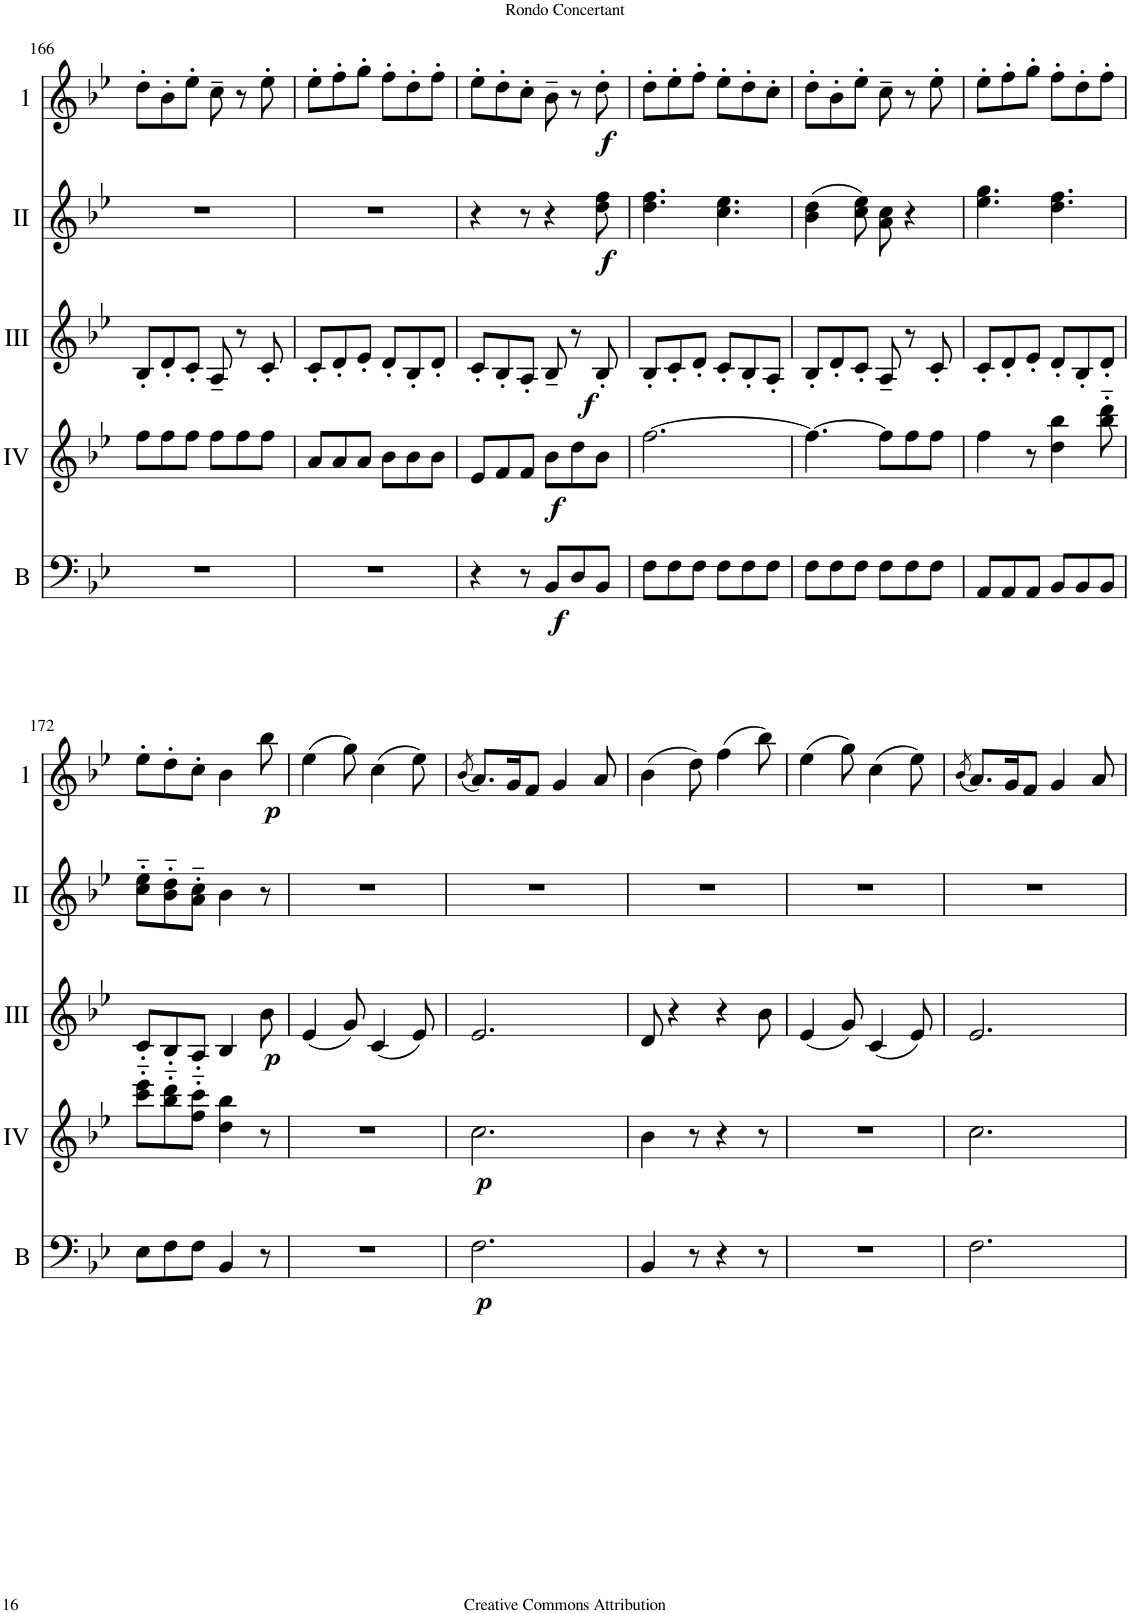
**kern	**dynam	**kern	**dynam	**kern	**dynam	**kern	**dynam	**kern	**dynam
*part5	*part5	*part4	*part4	*part3	*part3	*part2	*part2	*part1	*part1
*staff5	*staff5	*staff4	*staff4	*staff3	*staff3	*staff2	*staff2	*staff1	*staff1
*I"Basson	*	*I"Acc. 4	*	*I"Acc. 3	*	*I"Acc. 2	*	*I"Acc. 1	*
*I'B	*	*	*	*	*	*	*	*	*
!!LO:PB:g=z
*clefF4	*	*clefG2	*	*clefG2	*	*clefG2	*	*clefG2	*
*Trd7c12	*	*Trd7c12	*	*	*	*	*	*	*
*k[b-e-]	*	*k[b-e-]	*	*k[b-e-]	*	*k[b-e-]	*	*k[b-e-]	*
*M6/8	*	*M6/8	*	*M6/8	*	*M6/8	*	*M6/8	*
=166	=166	=166	=166	=166	=166	=166	=166	=166	=166
2.r	.	8ff\L	.	8B-'/L	.	2.r	.	8dd'\L	.
.	.	8ff\	.	8d'/	.	.	.	8b-'\	.
.	.	8ff\J	.	8c'/J	.	.	.	8ee-'\J	.
.	.	8ff\L	.	8A~/	.	.	.	8cc~\	.
.	.	8ff\	.	8r	.	.	.	8r	.
.	.	8ff\J	.	8c'/	.	.	.	8ee-'\	.
=167	=167	=167	=167	=167	=167	=167	=167	=167	=167
2.r	.	8a/L	.	8c'/L	.	2.r	.	8ee-'\L	.
.	.	8a/	.	8d'/	.	.	.	8ff'\	.
.	.	8a/J	.	8e-'/J	.	.	.	8gg'\J	.
.	.	8b-\L	.	8d'/L	.	.	.	8ff'\L	.
.	.	8b-\	.	8B-'/	.	.	.	8dd'\	.
.	.	8b-\J	.	8d'/J	.	.	.	8ff'\J	.
=168	=168	=168	=168	=168	=168	=168	=168	=168	=168
4r	.	8e-/L	.	8c'/L	.	4r	.	8ee-'\L	.
.	.	8f/	.	8B-'/	.	.	.	8dd'\	.
8r	.	8f/J	.	8A'/J	.	8r	.	8cc'\J	.
!	!LO:DY:b	!	!LO:DY:b	!	!	!	!	!	!
8BB-/L	f	8b-\L	f	8B-~/	.	4r	.	8b-~\	.
8D/	.	8dd\	.	8r	.	.	.	8r	.
!	!	!	!	!	!LO:DY:b	!	!LO:DY:b	!	!LO:DY:b
8BB-/J	.	8b-\J	.	8B-'/	f	8dd\ 8ff\	f	8dd'\	f
=169	=169	=169	=169	=169	=169	=169	=169	=169	=169
8F\L	.	[2.ff\	.	8B-'/L	.	4.dd\ 4.ff\	.	8dd'\L	.
8F\	.	.	.	8c'/	.	.	.	8ee-'\	.
8F\J	.	.	.	8d'/J	.	.	.	8ff'\J	.
8F\L	.	.	.	8c'/L	.	4.cc\ 4.ee-\	.	8ee-'\L	.
8F\	.	.	.	8B-'/	.	.	.	8dd'\	.
8F\J	.	.	.	8A'/J	.	.	.	8cc'\J	.
=170	=170	=170	=170	=170	=170	=170	=170	=170	=170
8F\L	.	4.ff\_	.	8B-'/L	.	(4b-\ 4dd\	.	8dd'\L	.
8F\	.	.	.	8d'/	.	.	.	8b-'\	.
8F\J	.	.	.	8c'/J	.	8cc\ 8ee-\)	.	8ee-'\J	.
8F\L	.	8ff\L]	.	8A~/	.	8a\ 8cc\	.	8cc~\	.
8F\	.	8ff\	.	8r	.	4r	.	8r	.
8F\J	.	8ff\J	.	8c'/	.	.	.	8ee-'\	.
=171	=171	=171	=171	=171	=171	=171	=171	=171	=171
8AA/L	.	4ff\	.	8c'/L	.	4.ee-\ 4.gg\	.	8ee-'\L	.
8AA/	.	.	.	8d'/	.	.	.	8ff'\	.
8AA/J	.	8r	.	8e-'/J	.	.	.	8gg'\J	.
8BB-/L	.	4dd\ 4bb-\	.	8d'/L	.	4.dd\ 4.ff\	.	8ff'\L	.
8BB-/	.	.	.	8B-'/	.	.	.	8dd'\	.
8BB-/J	.	8bb-\'~ 8ddd\'~	.	8d'/J	.	.	.	8ff'\J	.
!!LO:LB:g=z
=172	=172	=172	=172	=172	=172	=172	=172	=172	=172
8E-\L	.	8ccc\'~ 8eee-\'~L	.	8c'/L	.	8cc\'~ 8ee-\'~L	.	8ee-'\L	.
8F\	.	8bb-\'~ 8ddd\'~	.	8B-'/	.	8b-\'~ 8dd\'~	.	8dd'\	.
8F\J	.	8ff\'~ 8ccc\'~J	.	8A'/J	.	8a\'~ 8cc\'~J	.	8cc'\J	.
4BB-/	.	4dd\ 4bb-\	.	4B-/	.	4b-\	.	4b-\	.
!	!	!	!	!	!LO:DY:b	!	!	!	!LO:DY:b
8r	.	8r	.	8b-\	p	8r	.	8bb-\	p
=173	=173	=173	=173	=173	=173	=173	=173	=173	=173
2.r	.	2.r	.	(4e-/	.	2.r	.	(4ee-\	.
.	.	.	.	8g/)	.	.	.	8gg\)	.
.	.	.	.	(4c/	.	.	.	(4cc\	.
.	.	.	.	8e-/)	.	.	.	8ee-\)	.
=174	=174	=174	=174	=174	=174	=174	=174	=174	=174
.	.	.	.	.	.	.	.	(8qb-/	.
!	!LO:DY:b	!	!LO:DY:b	!	!	!	!	!	!
2.F\	p	2.cc\	p	2.e-/	.	2.r	.	8.a/L)	.
.	.	.	.	.	.	.	.	16g/K	.
.	.	.	.	.	.	.	.	8f/J	.
.	.	.	.	.	.	.	.	4g/	.
.	.	.	.	.	.	.	.	8a/	.
=175	=175	=175	=175	=175	=175	=175	=175	=175	=175
4BB-/	.	4b-\	.	8d/	.	2.r	.	(4b-\	.
.	.	.	.	4r	.	.	.	.	.
8r	.	8r	.	.	.	.	.	8dd\)	.
4r	.	4r	.	4r	.	.	.	(4ff\	.
8r	.	8r	.	8b-\	.	.	.	8bb-\)	.
=176	=176	=176	=176	=176	=176	=176	=176	=176	=176
2.r	.	2.r	.	(4e-/	.	2.r	.	(4ee-\	.
.	.	.	.	8g/)	.	.	.	8gg\)	.
.	.	.	.	(4c/	.	.	.	(4cc\	.
.	.	.	.	8e-/)	.	.	.	8ee-\)	.
=177	=177	=177	=177	=177	=177	=177	=177	=177	=177
.	.	.	.	.	.	.	.	(8qb-/	.
2.F\	.	2.cc\	.	2.e-/	.	2.r	.	8.a/L)	.
.	.	.	.	.	.	.	.	16g/K	.
.	.	.	.	.	.	.	.	8f/J	.
.	.	.	.	.	.	.	.	4g/	.
.	.	.	.	.	.	.	.	8a/	.
=	=	=	=	=	=	=	=	=	=
*-	*-	*-	*-	*-	*-	*-	*-	*-	*-
